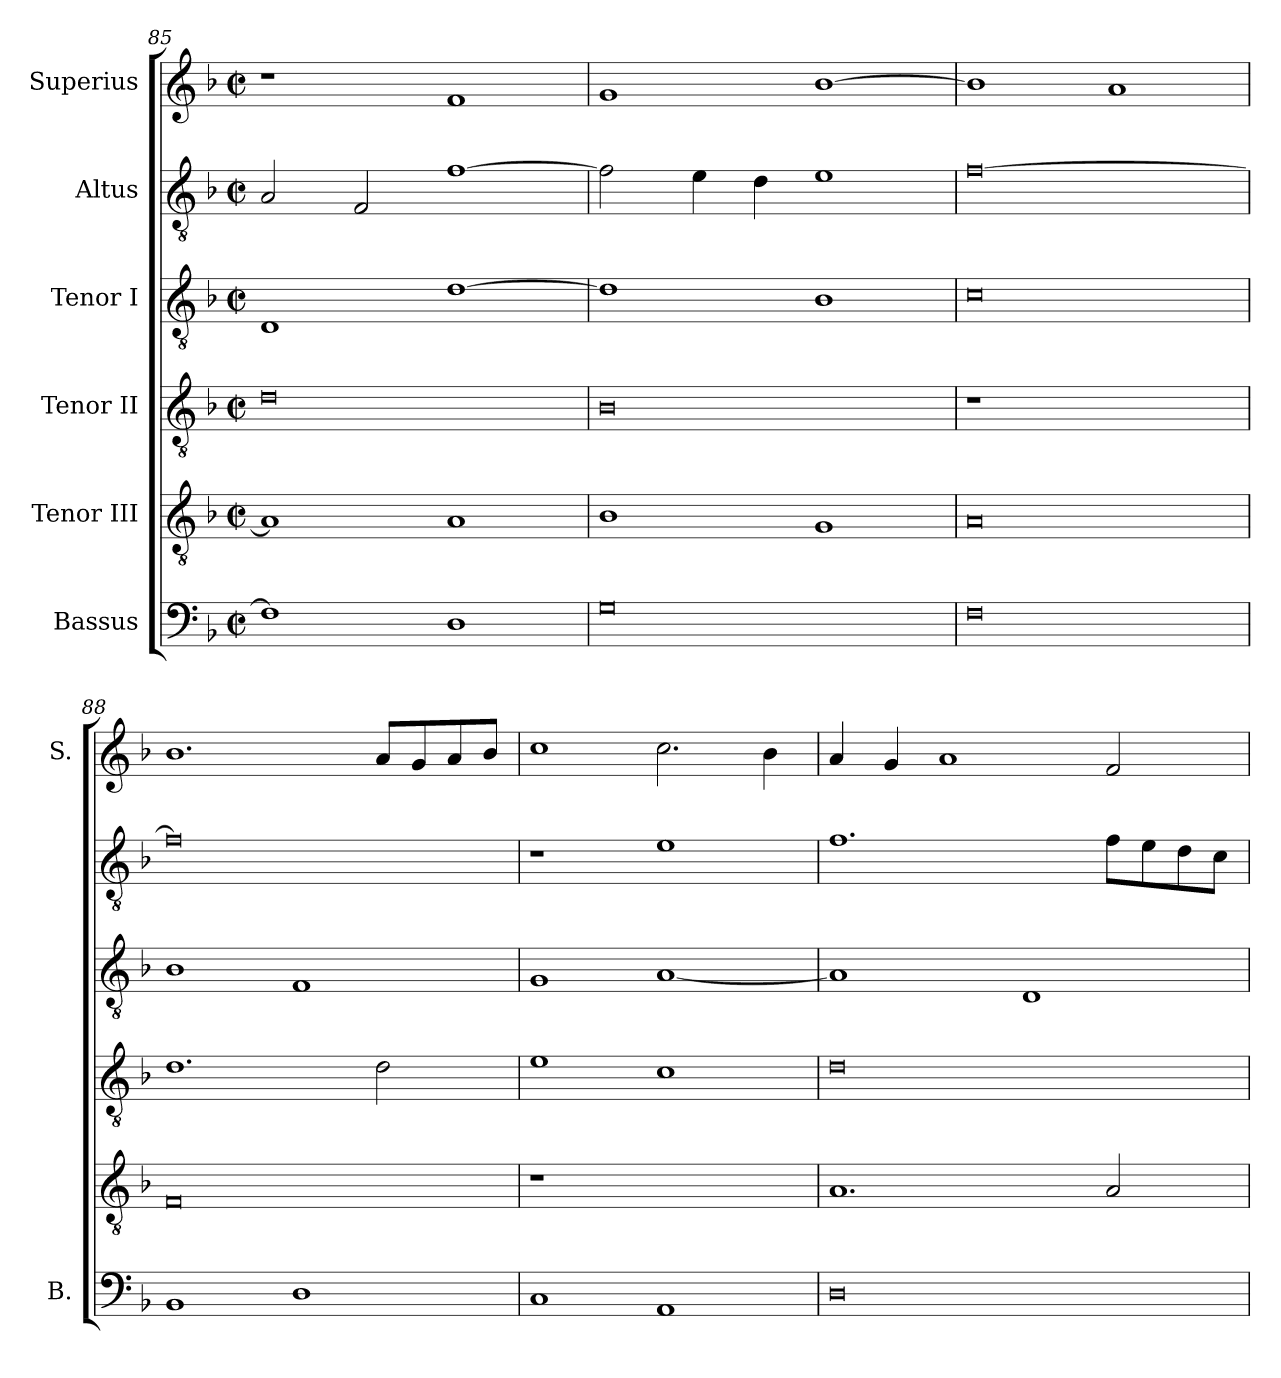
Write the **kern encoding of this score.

**kern	**kern	**kern	**kern	**kern	**kern
*part6	*part5	*part4	*part3	*part2	*part1
*staff6	*staff5	*staff4	*staff3	*staff2	*staff1
*I"Bassus	*I"Tenor III	*I"Tenor II	*I"Tenor I	*I"Altus	*I"Superius
*I'B.	*	*	*	*	*I'S.
*clefF4	*clefGv2	*clefGv2	*clefGv2	*clefGv2	*clefG2
*	*ITrd7c12	*ITrd7c12	*ITrd7c12	*ITrd7c12	*
*k[b-]	*k[b-]	*k[b-]	*k[b-]	*k[b-]	*k[b-]
*F:	*F:	*F:	*F:	*F:	*F:
*M2/2	*M2/2	*M2/2	*M2/2	*M2/2	*M2/2
*met(c|)	*met(c|)	*met(c|)	*met(c|)	*met(c|)	*met(c|)
=85	=85	=85	=85	=85	=85
1Fi]	1AAi]	0Di	1DDi	2AAi/	1r
.	.	.	.	2FFi/	.
1Di	1AAi	.	[>1Di	[>1Fi	1fi
=86	=86	=86	=86	=86	=86
0Gi	1BB-i	0BB-i	1Di]	2Fi\]	1gi
.	.	.	.	4Ei\	.
.	.	.	.	4Di\	.
.	1GGi	.	1BB-i	1Ei	[>1b-i
=87	=87	=87	=87	=87	=87
!	!	!LO:N:vis=1	!	!	!
0Fi	0AAi	1r	0Ci	[>0Fi	1b-i]
.	.	1ryy	.	.	1ai
!!LO:LB:g=z
=88	=88	=88	=88	=88	=88
1BB-i	0FFi	1.Di	1BB-i	0Fi]	1.b-i
1Di	.	.	1FFi	.	.
.	.	2Di\	.	.	8ai/L
.	.	.	.	.	8gi/
.	.	.	.	.	8ai/
.	.	.	.	.	8b-i/J
=89	=89	=89	=89	=89	=89
!	!LO:N:vis=1	!	!	!	!
1Ci	1r	1Ei	1GGi	1r	1cci
1AAi	1ryy	1Ci	[<1AAi	1Ei	2.cci\
.	.	.	.	.	4b-i\
=90	=90	=90	=90	=90	=90
0Di	1.AAi	0Di	1AAi]	1.Fi	4ai/
.	.	.	.	.	4gi/
.	.	.	.	.	1ai
.	.	.	1DDi	.	.
.	2AAi/	.	.	8Fi\L	2fi/
.	.	.	.	8Ei\	.
.	.	.	.	8Di\	.
.	.	.	.	8Ci\J	.
=	=	=	=	=	=
*-	*-	*-	*-	*-	*-
